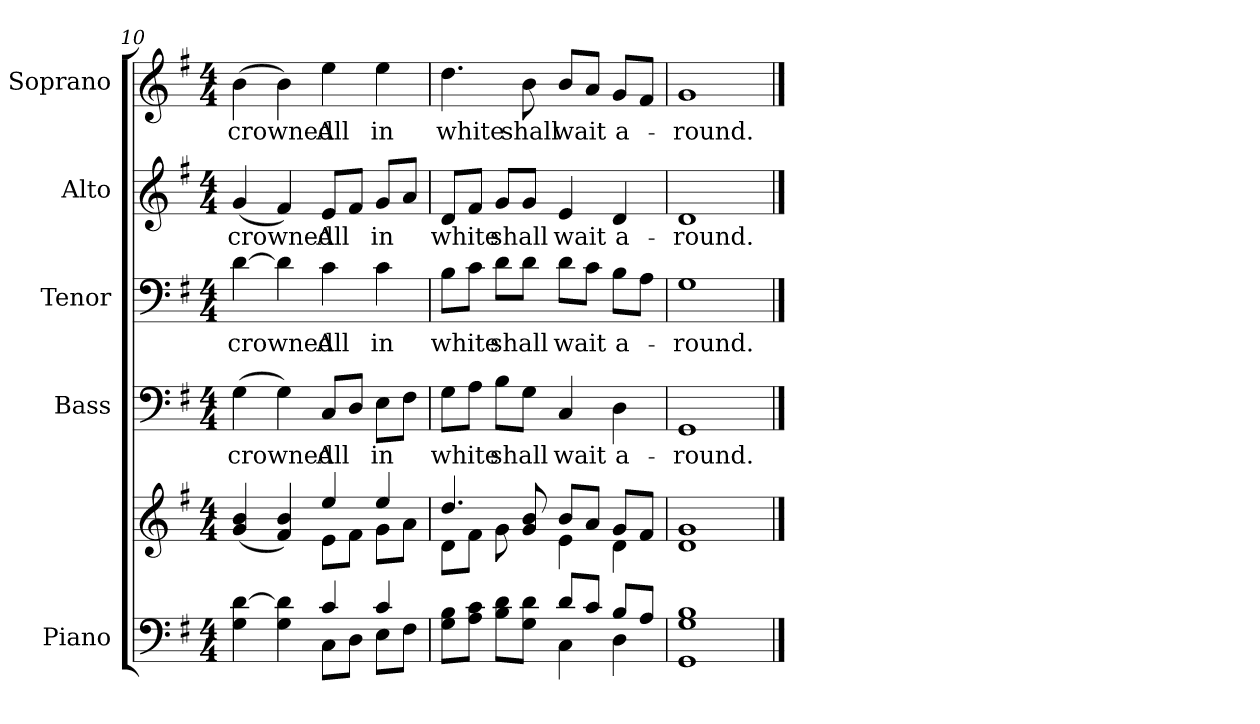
**kern	**kern	**kern	**text	**kern	**text	**kern	**text	**kern	**text
*part5	*part5	*part4	*part4	*part3	*part3	*part2	*part2	*part1	*part1
*staff6	*staff5	*staff4	*staff4	*staff3	*staff3	*staff2	*staff2	*staff1	*staff1
*I"Piano	*	*I"Bass	*	*I"Tenor	*	*I"Alto	*	*I"Soprano	*
*I'Pno.	*	*I'B.	*	*I'T.	*	*I'A.	*	*I'S.	*
*clefF4	*clefG2	*clefF4	*	*clefF4	*	*clefG2	*	*clefG2	*
*k[f#]	*k[f#]	*k[f#]	*	*k[f#]	*	*k[f#]	*	*k[f#]	*
*G:	*G:	*G:	*	*G:	*	*G:	*	*G:	*
*M4/4	*M4/4	*M4/4	*	*M4/4	*	*M4/4	*	*M4/4	*
=10	=10	=10	=10	=10	=10	=10	=10	=10	=10
*^	*^	*	*	*	*	*	*	*	*
!	!	!	!	!	!LO:LY:b:color=#000000	!	!	!	!	!	!
!	!	!	!	!	!	!	!LO:LY:b:color=#000000	!	!	!	!
!	!	!	!	!	!	!	!	!	!LO:LY:b:color=#000000	!	!
!	!	!	!	!	!	!	!	!	!	!	!LO:LY:b:color=#000000
4Gi\ [>4di	2ryy	(4gi/ 4bi	2ryy	(4Gi\	crowned	[>4di\	crowned	(4gi/	crowned	(4bi\	crowned
4Gi\ 4di]	.	4f#i/ 4bi)	.	4Gi\)	.	4di\]	.	4f#i/)	.	4bi\)	.
!	!	!	!	!	!LO:LY:b:color=#000000	!	!	!	!	!	!
!	!	!	!	!	!	!	!LO:LY:b:color=#000000	!	!	!	!
!	!	!	!	!	!	!	!	!	!LO:LY:b:color=#000000	!	!
!	!	!	!	!	!	!	!	!	!	!	!LO:LY:b:color=#000000
4ci/	8Ci\L	4eei/	8ei\L	8Ci/L	All	4ci\	All	8ei/L	All	4eei\	All
.	8Di\J	.	8f#i\J	8Di/J	.	.	.	8f#i/J	.	.	.
!	!	!	!	!	!LO:LY:b:color=#000000	!	!	!	!	!	!
!	!	!	!	!	!	!	!LO:LY:b:color=#000000	!	!	!	!
!	!	!	!	!	!	!	!	!	!LO:LY:b:color=#000000	!	!
!	!	!	!	!	!	!	!	!	!	!	!LO:LY:b:color=#000000
4ci/	8Ei\L	4eei/	8gi\L	8Ei\L	in	4ci\	in	8gi/L	in	4eei\	in
.	8F#i\J	.	8ai\J	8F#i\J	.	.	.	8ai/J	.	.	.
!!LO:PB:g=z
=11	=11	=11	=11	=11	=11	=11	=11	=11	=11	=11	=11
!	!	!	!	!	!LO:LY:b:color=#000000	!	!	!	!	!	!
!	!	!	!	!	!	!	!LO:LY:b:color=#000000	!	!	!	!
!	!	!	!	!	!	!	!	!	!LO:LY:b:color=#000000	!	!
!	!	!	!	!	!	!	!	!	!	!	!LO:LY:b:color=#000000
8Gi\ 8BiL	2ryy	4.ddi/	8di\L	8Gi\L	white	8Bi\L	white	8di/L	white	4.ddi\	white
8Ai\ 8ciJ	.	.	8f#i\J	8Ai\J	.	8ci\J	.	8f#i/J	.	.	.
!	!	!	!	!	!LO:LY:b:color=#000000	!	!	!	!	!	!
!	!	!	!	!	!	!	!LO:LY:b:color=#000000	!	!	!	!
!	!	!	!	!	!	!	!	!	!LO:LY:b:color=#000000	!	!
8Bi\ 8diL	.	.	8gi\	8Bi\L	shall	8di\L	shall	8gi/L	shall	.	.
!	!	!	!	!	!	!	!	!	!	!	!LO:LY:b:color=#000000
8Gi\ 8diJ	.	8gi/ 8bi	8ryy	8Gi\J	.	8di\J	.	8gi/J	.	8bi\	shall
!	!	!	!	!	!LO:LY:b:color=#000000	!	!	!	!	!	!
!	!	!	!	!	!	!	!LO:LY:b:color=#000000	!	!	!	!
!	!	!	!	!	!	!	!	!	!LO:LY:b:color=#000000	!	!
!	!	!	!	!	!	!	!	!	!	!	!LO:LY:b:color=#000000
8di/L	4Ci\	8bi/L	4ei\	4Ci/	wait	8di\L	wait	4ei/	wait	8bi/L	wait
8ci/J	.	8ai/J	.	.	.	8ci\J	.	.	.	8ai/J	.
!	!	!	!	!	!LO:LY:b:color=#000000	!	!	!	!	!	!
!	!	!	!	!	!	!	!LO:LY:b:color=#000000	!	!	!	!
!	!	!	!	!	!	!	!	!	!LO:LY:b:color=#000000	!	!
!	!	!	!	!	!	!	!	!	!	!	!LO:LY:b:color=#000000
8Bi/L	4Di\	8gi/L	4di\	4Di\	a-	8Bi\L	a-	4di/	a-	8gi/L	a-
8Ai/J	.	8f#i/J	.	.	.	8Ai\J	.	.	.	8f#i/J	.
*v	*v	*	*	*	*	*	*	*	*	*	*
*	*v	*v	*	*	*	*	*	*	*	*
=12	=12	=12	=12	=12	=12	=12	=12	=12	=12
!	!	!	!LO:LY:b:color=#000000	!	!	!	!	!	!
!	!	!	!	!	!LO:LY:b:color=#000000	!	!	!	!
!	!	!	!	!	!	!	!LO:LY:b:color=#000000	!	!
!	!	!	!	!	!	!	!	!	!LO:LY:b:color=#000000
1GGi 1Gi 1Bi	1di 1gi	1GGi	-round.	1Gi	-round.	1di	-round.	1gi	-round.
==	==	==	==	==	==	==	==	==	==
*-	*-	*-	*-	*-	*-	*-	*-	*-	*-
